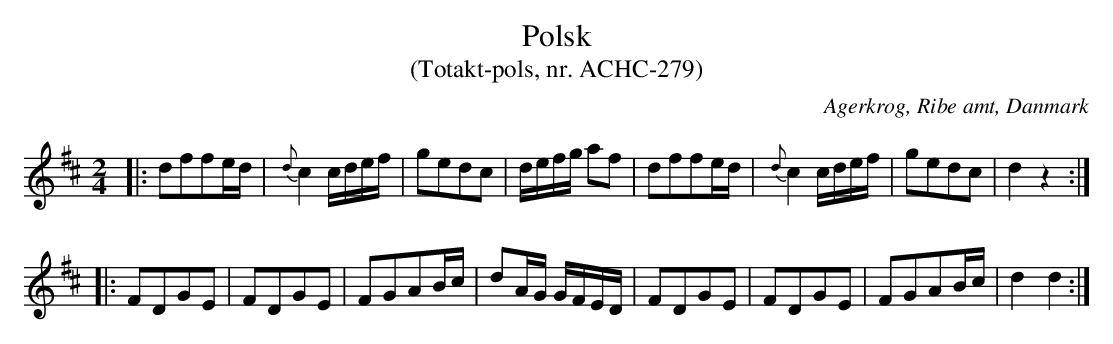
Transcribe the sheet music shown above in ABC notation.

X:1
T:Polsk
T:(Totakt-pols, nr. ACHC-279)
O:Agerkrog, Ribe amt, Danmark
M:2/4
L:1/8
K:D
|: dffe/d/ | {d}c2 c/d/e/f/ | gedc | d/e/f/g/ af | dffe/d/ | {d}c2 c/d/e/f/ | gedc | d2 z2 :|
|: FDGE | FDGE | FGAB/c/ | dA/G/ G/F/E/D/ | FDGE | FDGE | FGAB/c/ | d2 d2 :|
